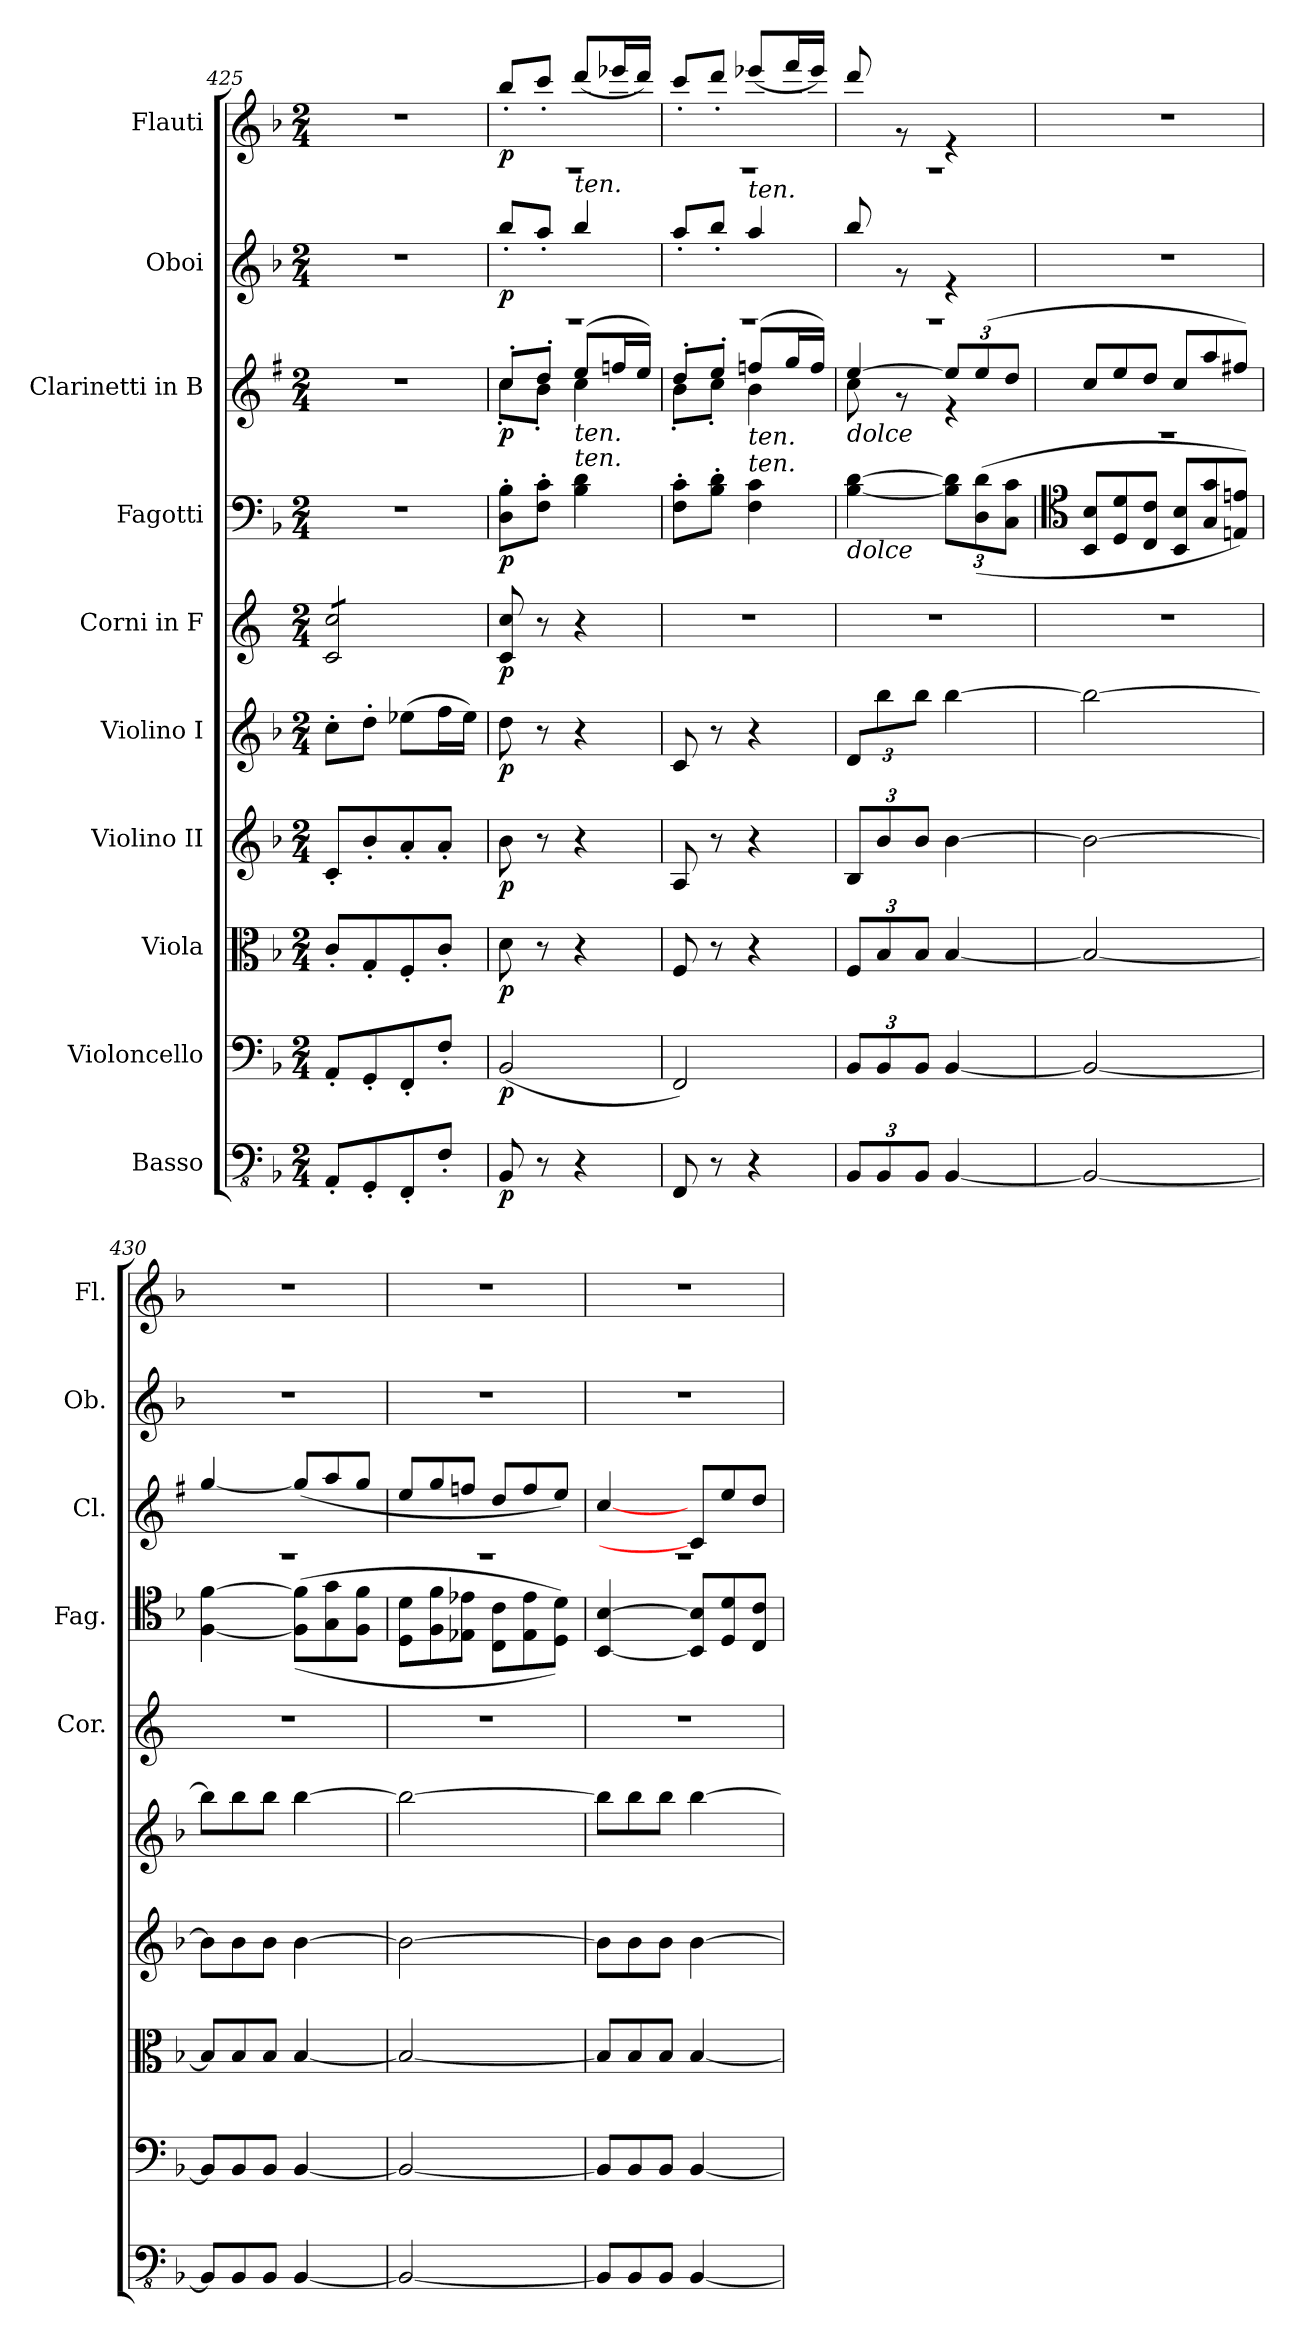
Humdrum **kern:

**kern	**dynam	**kern	**dynam	**kern	**dynam	**kern	**dynam	**kern	**dynam	**kern	**dynam	**kern	**dynam	**kern	**dynam	**kern	**dynam	**kern	**dynam
*part10	*part10	*part9	*part9	*part8	*part8	*part7	*part7	*part6	*part6	*part5	*part5	*part4	*part4	*part3	*part3	*part2	*part2	*part1	*part1
*staff10	*staff10	*staff9	*staff9	*staff8	*staff8	*staff7	*staff7	*staff6	*staff6	*staff5	*staff5	*staff4	*staff4	*staff3	*staff3	*staff2	*staff2	*staff1	*staff1
*I"Basso	*	*I"Violoncello	*	*I"Viola	*	*I"Violino II	*	*I"Violino I	*	*I"Corni in F	*	*I"Fagotti	*	*I"Clarinetti in B	*	*I"Oboi	*	*I"Flauti	*
*	*	*	*	*	*	*	*	*	*	*I'Cor.	*	*I'Fag.	*	*I'Cl.	*	*I'Ob.	*	*I'Fl.	*
*clefFv4	*	*clefF4	*	*clefC3	*	*clefG2	*	*clefG2	*	*clefG2	*	*clefF4	*	*clefG2	*	*clefG2	*	*clefG2	*
*	*	*	*	*	*	*	*	*	*	*ITrd4c7	*	*	*	*ITrd1c2	*	*	*	*	*
*k[b-]	*	*k[b-]	*	*k[b-]	*	*k[b-]	*	*k[b-]	*	*k[b-]	*	*k[b-]	*	*k[b-]	*	*k[b-]	*	*k[b-]	*
*M2/4	*	*M2/4	*	*M2/4	*	*M2/4	*	*M2/4	*	*M2/4	*	*M2/4	*	*M2/4	*	*M2/4	*	*M2/4	*
=425	=425	=425	=425	=425	=425	=425	=425	=425	=425	=425	=425	=425	=425	=425	=425	=425	=425	=425	=425
*	*	*	*	*	*	*	*	*	*	*tremolo	*	*	*	*	*	*	*	*	*
8AAA'/L	.	8AA'/L	.	8c'/L	.	8c'/L	.	8cc'\L	.	8F/ 8f/L	.	2r	.	2r	.	2r	.	2r	.
8GGG'/	.	8GG'/	.	8G'/	.	8b-'/	.	8dd'\J	.	8F/ 8f/	.	.	.	.	.	.	.	.	.
8FFF'/	.	8FF'/	.	8F'/	.	8a'/	.	(8ee-X\L	.	8F/ 8f/	.	.	.	.	.	.	.	.	.
8FF'/J	.	8F'/J	.	8c'/J	.	8a'/J	.	16ff\L	.	8F/ 8f/J	.	.	.	.	.	.	.	.	.
*	*	*	*	*	*	*	*	*	*	*Xtremolo	*	*	*	*	*	*	*	*	*
.	.	.	.	.	.	.	.	16ee-\JJ)	.	.	.	.	.	.	.	.	.	.	.
=426	=426	=426	=426	=426	=426	=426	=426	=426	=426	=426	=426	=426	=426	=426	=426	=426	=426	=426	=426
*	*	*	*	*	*	*	*	*	*	*	*	*	*	*^	*	*^	*	*^	*
!	!LO:DY:b	!	!LO:DY:b	!	!LO:DY:b	!	!LO:DY:b	!	!LO:DY:b	!	!LO:DY:b	!	!LO:DY:b	!	!	!LO:DY:b	!	!	!LO:DY:b	!	!	!LO:DY:b
8BBB-/	p	(2BB-/	p	8d\	p	8b-\	p	8dd\	p	8F/ 8f/	p	8D\' 8B-\'L	p	8b-'/L	8b-'\L	p	2rF	8bb-'/L	p	2rA	8bb-'/L	p
8r	.	.	.	8r	.	8r	.	8r	.	8r	.	8F\' 8c\'J	.	8cc'/J	8a'\J	.	.	8aa'/J	.	.	8ccc'/J	.
!	!	!	!	!	!	!	!	!	!	!	!	!	!	!	!	!	!	!LO:TX:a:i:t=ten.	!	!	!	!
!	!	!	!	!	!	!	!	!	!	!	!	!	!	!LO:TX:b:i:t=ten.	!	!	!	!	!	!	!	!
!	!	!	!	!	!	!	!	!	!	!	!	!LO:TX:a:i:t=ten.	!	!	!	!	!	!	!	!	!	!
4r	.	.	.	4r	.	4r	.	4r	.	4r	.	4B-\ 4d\	.	(8dd/L	4b-\	.	.	4bb-/	.	.	(8ddd/L	.
.	.	.	.	.	.	.	.	.	.	.	.	.	.	16ee-X/L	.	.	.	.	.	.	16eee-X/L	.
.	.	.	.	.	.	.	.	.	.	.	.	.	.	16dd/JJ)	.	.	.	.	.	.	16ddd/JJ)	.
=427	=427	=427	=427	=427	=427	=427	=427	=427	=427	=427	=427	=427	=427	=427	=427	=427	=427	=427	=427	=427	=427	=427
8FFF/	.	2FF/)	.	8F/	.	8A/	.	8c/	.	2r	.	8F\' 8c\'L	.	8cc'/L	8a'\L	.	2rF	8aa'/L	.	2rA	8ccc'/L	.
8r	.	.	.	8r	.	8r	.	8r	.	.	.	8B-\' 8d\'J	.	8dd'/J	8b-'\J	.	.	8bb-'/J	.	.	8ddd'/J	.
!	!	!	!	!	!	!	!	!	!	!	!	!	!	!	!	!	!	!LO:TX:a:i:t=ten.	!	!	!	!
!	!	!	!	!	!	!	!	!	!	!	!	!	!	!LO:TX:b:i:t=ten.	!	!	!	!	!	!	!	!
!	!	!	!	!	!	!	!	!	!	!	!	!LO:TX:a:i:t=ten.	!	!	!	!	!	!	!	!	!	!
4r	.	.	.	4r	.	4r	.	4r	.	.	.	4F\ 4c\	.	(8ee-X/L	4a\	.	.	4aa/	.	.	(8eee-X/L	.
.	.	.	.	.	.	.	.	.	.	.	.	.	.	16ff/L	.	.	.	.	.	.	16fff/L	.
.	.	.	.	.	.	.	.	.	.	.	.	.	.	16ee-/JJ)	.	.	.	.	.	.	16eee-/JJ)	.
=428	=428	=428	=428	=428	=428	=428	=428	=428	=428	=428	=428	=428	=428	=428	=428	=428	=428	=428	=428	=428	=428	=428
*Xbrackettup	*	*Xbrackettup	*	*Xbrackettup	*	*Xbrackettup	*	*Xbrackettup	*	*	*	*	*	*	*	*	*	*	*	*	*	*
!	!	!	!	!	!	!	!	!	!	!	!	!	!	!LO:TX:b:i:t=dolce	!	!	!	!	!	!	!	!
!	!	!	!	!	!	!	!	!	!	!	!	!LO:TX:b:i:t=dolce	!	!	!	!	!	!	!	!	!	!
12BBB-/L	.	12BB-/L	.	12F/L	.	12B-/L	.	12d/L	.	2r	.	[4B-\ [4d\	.	[4dd/	8b-\	.	2rF	8bb-/	.	2rA	8ddd/	.
12BBB-/	.	12BB-/	.	12B-/	.	12b-/	.	12bb-\	.	.	.	.	.	.	.	.	.	.	.	.	.	.
.	.	.	.	.	.	.	.	.	.	.	.	.	.	.	8r	.	.	8r	.	.	8r	.
12BBB-/J	.	12BB-/J	.	12B-/J	.	12b-/J	.	12bb-\J	.	.	.	.	.	.	.	.	.	.	.	.	.	.
*	*	*	*	*	*	*	*	*	*	*	*	*Xbrackettup	*	*Xbrackettup	*	*	*	*	*	*	*	*
[4BBB-/	.	[4BB-/	.	[4B-/	.	[4b-\	.	[4bb-\	.	.	.	12B-\] 12d\]L	.	12dd/L]	4r	.	.	4r	.	.	4r	.
.	.	.	.	.	.	.	.	.	.	.	.	((12D\ 12d\	.	(12dd/	.	.	.	.	.	.	.	.
.	.	.	.	.	.	.	.	.	.	.	.	12C\ 12c\J	.	12cc/J	.	.	.	.	.	.	.	.
*	*	*	*	*	*	*	*	*	*	*	*	*	*	*	*	*	*v	*v	*	*	*	*
*	*	*	*	*	*	*	*	*	*	*	*	*	*	*	*	*	*	*	*v	*v	*
=429	=429	=429	=429	=429	=429	=429	=429	=429	=429	=429	=429	=429	=429	=429	=429	=429	=429	=429	=429	=429
*	*	*	*	*	*	*	*	*	*	*	*	*clefC4	*	*	*	*	*	*	*	*
*	*	*	*	*	*	*	*	*	*	*	*	*Xtuplet	*	*	*Xtuplet	*	*	*	*	*
2BBB-/_	.	2BB-/_	.	2B-/_	.	2b-\_	.	2bb-\_	.	2r	.	12BB-/ 12B-/L	.	2rA	12b-/L	.	2r	.	2r	.
.	.	.	.	.	.	.	.	.	.	.	.	12D/ 12d/	.	.	12dd/	.	.	.	.	.
.	.	.	.	.	.	.	.	.	.	.	.	12C/ 12c/J	.	.	12cc/J	.	.	.	.	.
.	.	.	.	.	.	.	.	.	.	.	.	12BB-/ 12B-/L	.	.	12b-/L	.	.	.	.	.
.	.	.	.	.	.	.	.	.	.	.	.	12G/ 12g/	.	.	12gg/	.	.	.	.	.
.	.	.	.	.	.	.	.	.	.	.	.	12En/ 12en/J))	.	.	12een/J)	.	.	.	.	.
!!LO:PB:g=z
=430	=430	=430	=430	=430	=430	=430	=430	=430	=430	=430	=430	=430	=430	=430	=430	=430	=430	=430	=430	=430
*Xtuplet	*	*Xtuplet	*	*Xtuplet	*	*Xtuplet	*	*Xtuplet	*	*	*	*	*	*	*	*	*	*	*	*
12BBB-/L]	.	12BB-/L]	.	12B-/L]	.	12b-\L]	.	12bb-\L]	.	2r	.	[4F\ [4f\	.	2rA	[4ff/	.	2r	.	2r	.
12BBB-/	.	12BB-/	.	12B-/	.	12b-\	.	12bb-\	.	.	.	.	.	.	.	.	.	.	.	.
12BBB-/J	.	12BB-/J	.	12B-/J	.	12b-\J	.	12bb-\J	.	.	.	.	.	.	.	.	.	.	.	.
[4BBB-/	.	[4BB-/	.	[4B-/	.	[4b-\	.	[4bb-\	.	.	.	((12F\] 12f\]L	.	.	(12ff/L]	.	.	.	.	.
.	.	.	.	.	.	.	.	.	.	.	.	12G\ 12g\	.	.	12gg/	.	.	.	.	.
.	.	.	.	.	.	.	.	.	.	.	.	12F\ 12f\J	.	.	12ff/J	.	.	.	.	.
=431	=431	=431	=431	=431	=431	=431	=431	=431	=431	=431	=431	=431	=431	=431	=431	=431	=431	=431	=431	=431
2BBB-/_	.	2BB-/_	.	2B-/_	.	2b-\_	.	2bb-\_	.	2r	.	12D\ 12d\L	.	2rA	12dd/L	.	2r	.	2r	.
.	.	.	.	.	.	.	.	.	.	.	.	12F\ 12f\	.	.	12ff/	.	.	.	.	.
.	.	.	.	.	.	.	.	.	.	.	.	12E-X\ 12e-X\J	.	.	12ee-X/J	.	.	.	.	.
.	.	.	.	.	.	.	.	.	.	.	.	12C\ 12c\L	.	.	12cc/L	.	.	.	.	.
.	.	.	.	.	.	.	.	.	.	.	.	12E-\ 12e-\	.	.	12ee-/	.	.	.	.	.
.	.	.	.	.	.	.	.	.	.	.	.	12D\ 12d\J))	.	.	12dd/J)	.	.	.	.	.
=432	=432	=432	=432	=432	=432	=432	=432	=432	=432	=432	=432	=432	=432	=432	=432	=432	=432	=432	=432	=432
12BBB-/L]	.	12BB-/L]	.	12B-/L]	.	12b-\L]	.	12bb-\L]	.	2r	.	[4BB-/ [4B-/	.	2rA	[4b-/	.	2r	.	2r	.
12BBB-/	.	12BB-/	.	12B-/	.	12b-\	.	12bb-\	.	.	.	.	.	.	.	.	.	.	.	.
12BBB-/J	.	12BB-/J	.	12B-/J	.	12b-\J	.	12bb-\J	.	.	.	.	.	.	.	.	.	.	.	.
[4BBB-/	.	[4BB-/	.	[4B-/	.	[4b-\	.	[4bb-\	.	.	.	12BB-/] 12B-/]L	.	.	12B-/L]	.	.	.	.	.
.	.	.	.	.	.	.	.	.	.	.	.	12D/ 12d/	.	.	12dd/	.	.	.	.	.
.	.	.	.	.	.	.	.	.	.	.	.	12C/ 12c/J	.	.	12cc/J	.	.	.	.	.
*	*	*	*	*	*	*	*	*	*	*	*	*	*	*v	*v	*	*	*	*	*
=	=	=	=	=	=	=	=	=	=	=	=	=	=	=	=	=	=	=	=
*-	*-	*-	*-	*-	*-	*-	*-	*-	*-	*-	*-	*-	*-	*-	*-	*-	*-	*-	*-
